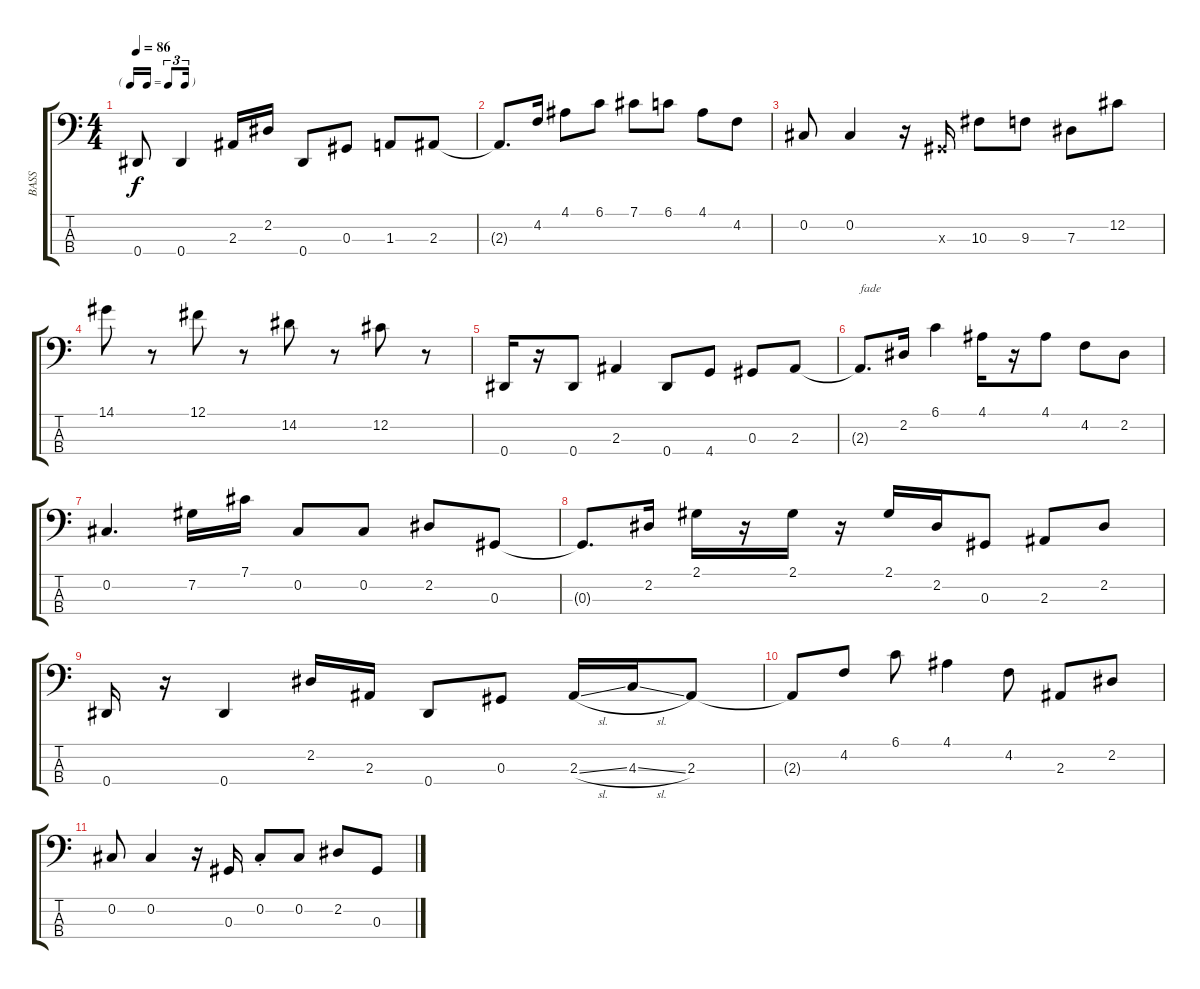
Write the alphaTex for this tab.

\track ("BASS" "BASS") {instrument electricbassfinger}
\staff {score tabs}
\tuning (Gb2 Db2 Ab1 Eb1) {hide}
\ts (4 4)
\tf triplet16th
\tempo 86
\clef f4
\ks c
0.4.8{dy f} 0.4.4 2.3.16 2.2.16 0.4.8 0.3.8 1.3.8 2.3.8 |
2.3{t}.8{d} 4.2.16 4.1.8 6.1.8 7.1.8 6.1.8 4.1.8 4.2.8 |
0.2.8 0.2.4 r.16 0.3{x}.16 10.3.8 9.3.8 7.3.8 12.2.8 |
14.1.8 r.8 12.1.8 r.8 14.2.8 r.8 12.2.8 r.8 |
0.4.16 r.16 0.4.8 2.3.4 0.4.8 4.4.8 0.3.8 2.3.8 |
2.3{t}.8{d txt "fade"} 2.2.16 6.1.4 4.1.16 r.16 4.1.8 4.2.8 2.2.8 |
0.2.4{d} 7.2.16 7.1.16 0.2.8 0.2.8 2.2.8 0.3.8 |
0.3{t}.8{d} 2.2.16 2.1.16 r.16 2.1.16 r.16 2.1.16 2.2.16 0.3.8 2.3.8 2.2.8 |
0.4.16 r.16 0.4.4 2.2.16 2.3.16 0.4.8 0.3.8 2.3{sl}.16 4.3{sl}.16 2.3.8 |
2.3{t}.8 4.2.8 6.1.8 4.1.4 4.2.8 2.3.8 2.2.8 |
0.2.8 0.2.4 r.16 0.3.16 0.2{st}.8 0.2.8 2.2.8 0.3.8
